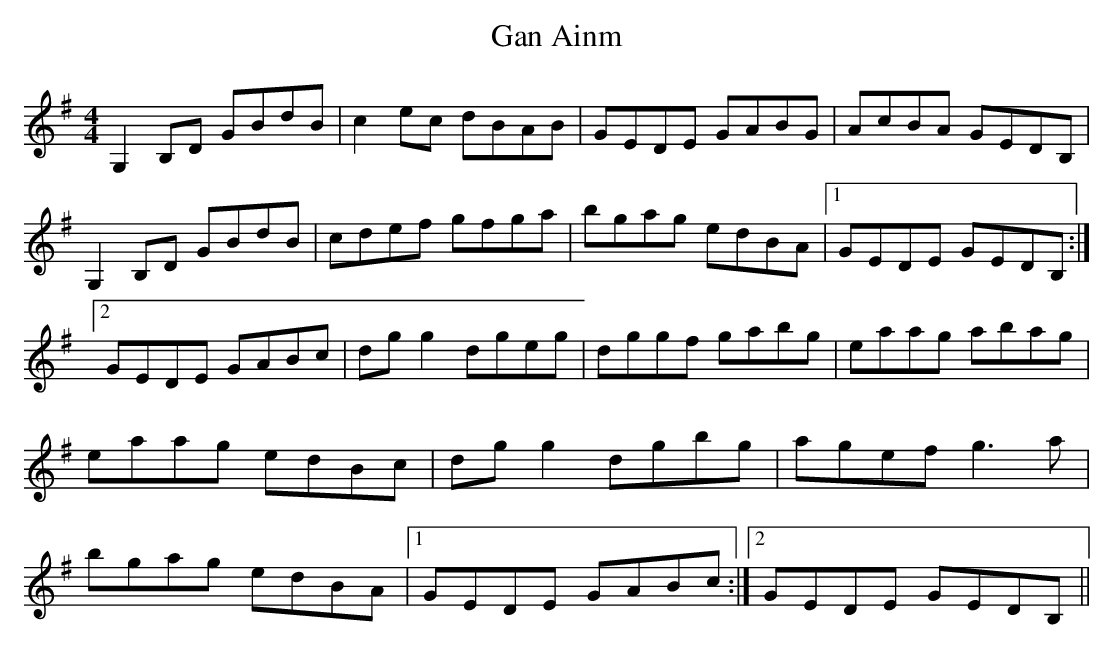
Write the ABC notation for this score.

X:1
T:Gan Ainm
M:4/4
L:1/8
K:G
G,2 B,D GBdB|c2ec dBAB|GEDE GABG|AcBA GEDB,|\
G,2 B,D GBdB|cdef gfga|bgag edBA|1 GEDE GEDB,:|2 GEDE GABc|\
dgg2 dgeg|dggf gabg|eaag abag|eaag edBc|\
dgg2 dgbg|agef g3a|bgag edBA|1 GEDE GABc:|2 GEDE GEDB,||
